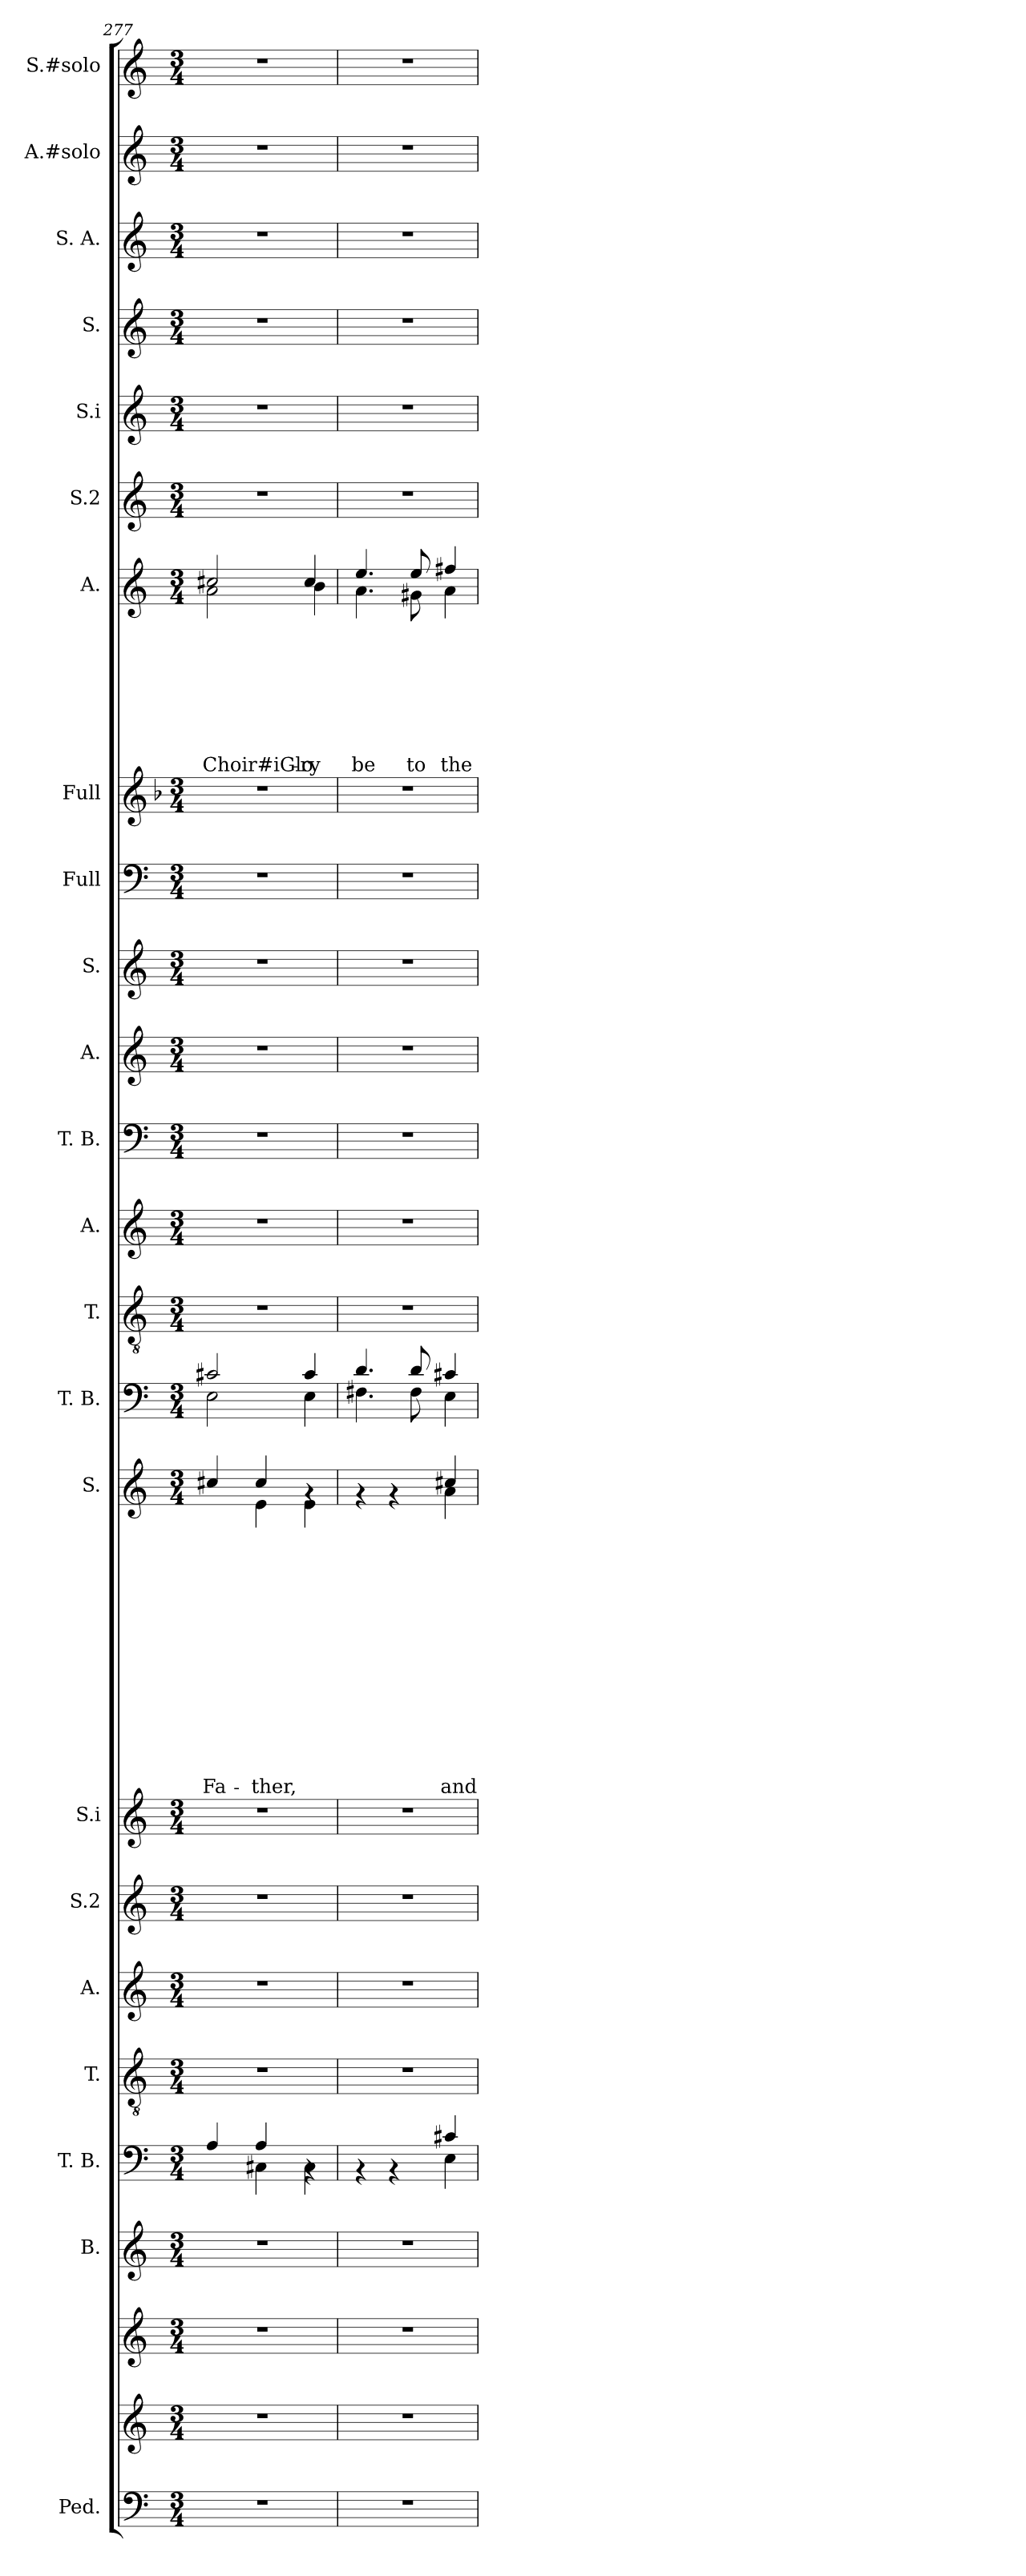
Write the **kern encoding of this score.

**kern	**kern	**kern	**kern	**kern	**kern	**kern	**kern	**kern	**kern	**text	**text	**text	**text	**text	**text	**text	**text	**text	**text	**text	**text	**text	**text	**kern	**kern	**kern	**kern	**kern	**kern	**kern	**kern	**kern	**text	**text	**text	**text	**text	**text	**text	**text	**kern	**kern	**kern	**kern	**kern	**kern
*part25	*part24	*part23	*part22	*part21	*part20	*part19	*part18	*part17	*part16	*part16	*part16	*part16	*part16	*part16	*part16	*part16	*part16	*part16	*part16	*part16	*part16	*part16	*part16	*part15	*part14	*part13	*part12	*part11	*part10	*part9	*part8	*part7	*part7	*part7	*part7	*part7	*part7	*part7	*part7	*part7	*part6	*part5	*part4	*part3	*part2	*part1
*staff25	*staff24	*staff23	*staff22	*staff21	*staff20	*staff19	*staff18	*staff17	*staff16	*staff16	*staff16	*staff16	*staff16	*staff16	*staff16	*staff16	*staff16	*staff16	*staff16	*staff16	*staff16	*staff16	*staff16	*staff15	*staff14	*staff13	*staff12	*staff11	*staff10	*staff9	*staff8	*staff7	*staff7	*staff7	*staff7	*staff7	*staff7	*staff7	*staff7	*staff7	*staff6	*staff5	*staff4	*staff3	*staff2	*staff1
*I"Ped.	*	*	*I"B.	*I"T. B.	*I"T.	*I"A.	*I"S.2	*I"S.i	*I"S.	*	*	*	*	*	*	*	*	*	*	*	*	*	*	*I"T. B.	*I"T.	*I"A.	*I"T. B.	*I"A.	*I"S.	*I"Full	*I"Full	*I"A.	*	*	*	*	*	*	*	*	*I"S.2	*I"S.i	*I"S.	*I"S. A.	*I"A.#solo	*I"S.#solo
*I'Ped.	*	*	*	*I'T. B.	*I'T.	*I'A.	*I'S.2	*I'S.i	*I'S.	*	*	*	*	*	*	*	*	*	*	*	*	*	*	*I'T. B.	*I'T.	*	*I'T. B.	*I'A.	*I'S.	*	*	*I'A.	*	*	*	*	*	*	*	*	*I'S.2	*I'S.i	*I'S.	*I'S. A.	*I'A.#solo	*I'S.#solo
*clefF4	*clefG2	*clefG2	*clefG2	*clefF4	*clefGv2	*clefG2	*clefG2	*clefG2	*clefG2	*	*	*	*	*	*	*	*	*	*	*	*	*	*	*clefF4	*clefGv2	*clefG2	*clefF4	*clefG2	*clefG2	*clefF4	*clefG2	*clefG2	*	*	*	*	*	*	*	*	*clefG2	*clefG2	*clefG2	*clefG2	*clefG2	*clefG2
*	*	*	*	*	*	*	*	*	*	*	*	*	*	*	*	*	*	*	*	*	*	*	*	*	*	*	*	*	*	*	*ITrd3c5	*	*	*	*	*	*	*	*	*	*	*	*	*	*	*
*k[]	*k[]	*k[]	*k[]	*k[]	*k[]	*k[]	*k[]	*k[]	*k[]	*	*	*	*	*	*	*	*	*	*	*	*	*	*	*k[]	*k[]	*k[]	*k[]	*k[]	*k[]	*k[]	*k[]	*k[]	*	*	*	*	*	*	*	*	*k[]	*k[]	*k[]	*k[]	*k[]	*k[]
*C:	*C:	*C:	*C:	*C:	*C:	*C:	*C:	*C:	*C:	*	*	*	*	*	*	*	*	*	*	*	*	*	*	*C:	*C:	*C:	*C:	*C:	*C:	*C:	*C:	*C:	*	*	*	*	*	*	*	*	*C:	*C:	*C:	*C:	*C:	*C:
*M3/4	*M3/4	*M3/4	*M3/4	*M3/4	*M3/4	*M3/4	*M3/4	*M3/4	*M3/4	*	*	*	*	*	*	*	*	*	*	*	*	*	*	*M3/4	*M3/4	*M3/4	*M3/4	*M3/4	*M3/4	*M3/4	*M3/4	*M3/4	*	*	*	*	*	*	*	*	*M3/4	*M3/4	*M3/4	*M3/4	*M3/4	*M3/4
=277	=277	=277	=277	=277	=277	=277	=277	=277	=277	=277	=277	=277	=277	=277	=277	=277	=277	=277	=277	=277	=277	=277	=277	=277	=277	=277	=277	=277	=277	=277	=277	=277	=277	=277	=277	=277	=277	=277	=277	=277	=277	=277	=277	=277	=277	=277
*	*	*	*	*^	*	*	*	*	*	*	*	*	*	*	*	*	*	*	*	*	*	*	*	*	*	*	*	*	*	*	*	*	*	*	*	*	*	*	*	*	*	*	*	*	*	*
!	!	!	!	!	!	!	!	!	!	!	!	!	!	!	!	!	!	!	!	!	!	!	!	!LO:LY:b	!	!	!	!	!	!	!	!	!	!	!	!	!	!	!	!	!LO:LY:b	!	!	!	!	!	!
*	*	*	*	*	*	*	*	*	*	*^	*	*	*	*	*	*	*	*	*	*	*	*	*	*	*^	*	*	*	*	*	*	*	*^	*	*	*	*	*	*	*	*	*	*	*	*	*	*
2.r	2.r	2.r	2.r	4A/	4ryy	2.r	2.r	2.r	2.r	4cc#X/	4ryy	.	.	.	.	.	.	.	.	.	.	.	.	.	Fa-	2c#X/	2E\	2.r	2.r	2.r	2.r	2.r	2.r	2.r	2cc#X/	2a\	.	.	.	.	.	.	.	Choir#iGlo-	2.r	2.r	2.r	2.r	2.r	2.r
!	!	!	!	!	!	!	!	!	!	!	!	!	!	!	!	!	!	!	!	!	!	!	!	!	!LO:LY:b	!	!	!	!	!	!	!	!	!	!	!	!	!	!	!	!	!	!	!	!	!	!	!	!	!
.	.	.	.	4C#X\	4A/	.	.	.	.	4e\	4cc#/	.	.	.	.	.	.	.	.	.	.	.	.	.	-ther,	.	.	.	.	.	.	.	.	.	.	.	.	.	.	.	.	.	.	.	.	.	.	.	.	.
!	!	!	!	!	!	!	!	!	!	!	!	!	!	!	!	!	!	!	!	!	!	!	!	!	!	!	!	!	!	!	!	!	!	!	!	!	!	!	!	!	!	!	!	!LO:LY:b	!	!	!	!	!	!
.	.	.	.	4C#\	4rAA	.	.	.	.	4e\	4rf	.	.	.	.	.	.	.	.	.	.	.	.	.	.	4c#/	4E\	.	.	.	.	.	.	.	4cc#/	4b\	.	.	.	.	.	.	.	-ry	.	.	.	.	.	.
=278	=278	=278	=278	=278	=278	=278	=278	=278	=278	=278	=278	=278	=278	=278	=278	=278	=278	=278	=278	=278	=278	=278	=278	=278	=278	=278	=278	=278	=278	=278	=278	=278	=278	=278	=278	=278	=278	=278	=278	=278	=278	=278	=278	=278	=278	=278	=278	=278	=278	=278
!	!	!	!	!	!	!	!	!	!	!	!	!	!	!	!	!	!	!	!	!	!	!	!	!	!	!	!	!	!	!	!	!	!	!	!	!	!	!	!	!	!	!	!	!LO:LY:b	!	!	!	!	!	!
2.r	2.r	2.r	2.r	4rAA	2ryy	2.r	2.r	2.r	2.r	4rf	2ryy	.	.	.	.	.	.	.	.	.	.	.	.	.	.	4.d/	4.F#X\	2.r	2.r	2.r	2.r	2.r	2.r	2.r	4.ee/	4.a\	.	.	.	.	.	.	.	be	2.r	2.r	2.r	2.r	2.r	2.r
.	.	.	.	4rAA	.	.	.	.	.	4rf	.	.	.	.	.	.	.	.	.	.	.	.	.	.	.	.	.	.	.	.	.	.	.	.	.	.	.	.	.	.	.	.	.	.	.	.	.	.	.	.
!	!	!	!	!	!	!	!	!	!	!	!	!	!	!	!	!	!	!	!	!	!	!	!	!	!	!	!	!	!	!	!	!	!	!	!	!	!	!	!	!	!	!	!	!LO:LY:b	!	!	!	!	!	!
.	.	.	.	.	.	.	.	.	.	.	.	.	.	.	.	.	.	.	.	.	.	.	.	.	.	8d/	8F#\	.	.	.	.	.	.	.	8ee/	8g#X\	.	.	.	.	.	.	.	to	.	.	.	.	.	.
!	!	!	!	!	!	!	!	!	!	!	!	!	!	!	!	!	!	!	!	!	!	!	!	!	!LO:LY:b	!	!	!	!	!	!	!	!	!	!	!	!	!	!	!	!	!	!	!LO:LY:b	!	!	!	!	!	!
.	.	.	.	4c#X/	4E\	.	.	.	.	4cc#X/	4a\	.	.	.	.	.	.	.	.	.	.	.	.	.	and	4c#X/	4E\	.	.	.	.	.	.	.	4ff#X/	4a\	.	.	.	.	.	.	.	the	.	.	.	.	.	.
*	*	*	*	*	*	*	*	*	*	*v	*v	*	*	*	*	*	*	*	*	*	*	*	*	*	*	*	*	*	*	*	*	*	*	*	*v	*v	*	*	*	*	*	*	*	*	*	*	*	*	*	*
*	*	*	*	*v	*v	*	*	*	*	*	*	*	*	*	*	*	*	*	*	*	*	*	*	*	*v	*v	*	*	*	*	*	*	*	*	*	*	*	*	*	*	*	*	*	*	*	*	*	*
=	=	=	=	=	=	=	=	=	=	=	=	=	=	=	=	=	=	=	=	=	=	=	=	=	=	=	=	=	=	=	=	=	=	=	=	=	=	=	=	=	=	=	=	=	=	=
*-	*-	*-	*-	*-	*-	*-	*-	*-	*-	*-	*-	*-	*-	*-	*-	*-	*-	*-	*-	*-	*-	*-	*-	*-	*-	*-	*-	*-	*-	*-	*-	*-	*-	*-	*-	*-	*-	*-	*-	*-	*-	*-	*-	*-	*-	*-
